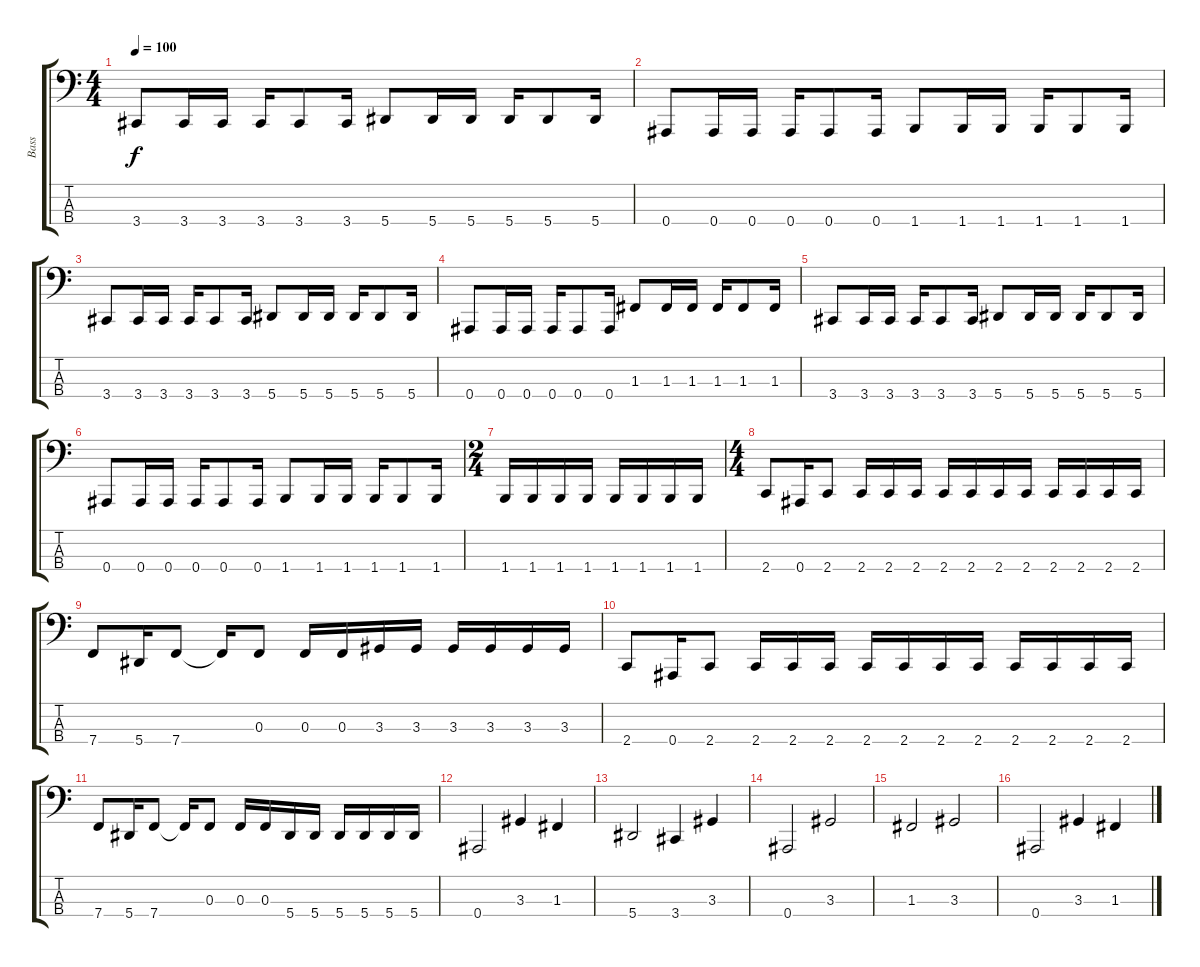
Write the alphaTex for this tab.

\track ("Bass" "Bass") {instrument electricbassfinger}
\staff {score tabs}
\tuning (Eb2 Bb1 F1 Bb0) {hide}
\ts (4 4)
\tempo 100
\clef f4
\ks c
3.4.8{dy f} 3.4.16 3.4.16 3.4.16 3.4.8 3.4.16 5.4.8 5.4.16 5.4.16 5.4.16 5.4.8 5.4.16 |
0.4.8 0.4.16 0.4.16 0.4.16 0.4.8 0.4.16 1.4.8 1.4.16 1.4.16 1.4.16 1.4.8 1.4.16 |
3.4.8 3.4.16 3.4.16 3.4.16 3.4.8 3.4.16 5.4.8 5.4.16 5.4.16 5.4.16 5.4.8 5.4.16 |
0.4.8 0.4.16 0.4.16 0.4.16 0.4.8 0.4.16 1.3.8 1.3.16 1.3.16 1.3.16 1.3.8 1.3.16 |
3.4.8 3.4.16 3.4.16 3.4.16 3.4.8 3.4.16 5.4.8 5.4.16 5.4.16 5.4.16 5.4.8 5.4.16 |
0.4.8 0.4.16 0.4.16 0.4.16 0.4.8 0.4.16 1.4.8 1.4.16 1.4.16 1.4.16 1.4.8 1.4.16 |
\ts (2 4)
1.4.16 1.4.16 1.4.16 1.4.16 1.4.16 1.4.16 1.4.16 1.4.16 |
\ts (4 4)
2.4.8 0.4.16 2.4.8 2.4.16 2.4.16 2.4.16 2.4.16 2.4.16 2.4.16 2.4.16 2.4.16 2.4.16 2.4.16 2.4.16 |
7.4.8 5.4.16 7.4.8 7.4{t}.16 0.3.8 0.3.16 0.3.16 3.3.16 3.3.16 3.3.16 3.3.16 3.3.16 3.3.16 |
2.4.8 0.4.16 2.4.8 2.4.16 2.4.16 2.4.16 2.4.16 2.4.16 2.4.16 2.4.16 2.4.16 2.4.16 2.4.16 2.4.16 |
7.4.8 5.4.16 7.4.8 7.4{t}.16 0.3.8 0.3.16 0.3.16 5.4.16 5.4.16 5.4.16 5.4.16 5.4.16 5.4.16 |
0.4.2 3.3.4 1.3.4 |
5.4.2 3.4.4 3.3.4 |
0.4.2 3.3.2 |
1.3.2 3.3.2 |
0.4.2 3.3.4 1.3.4
